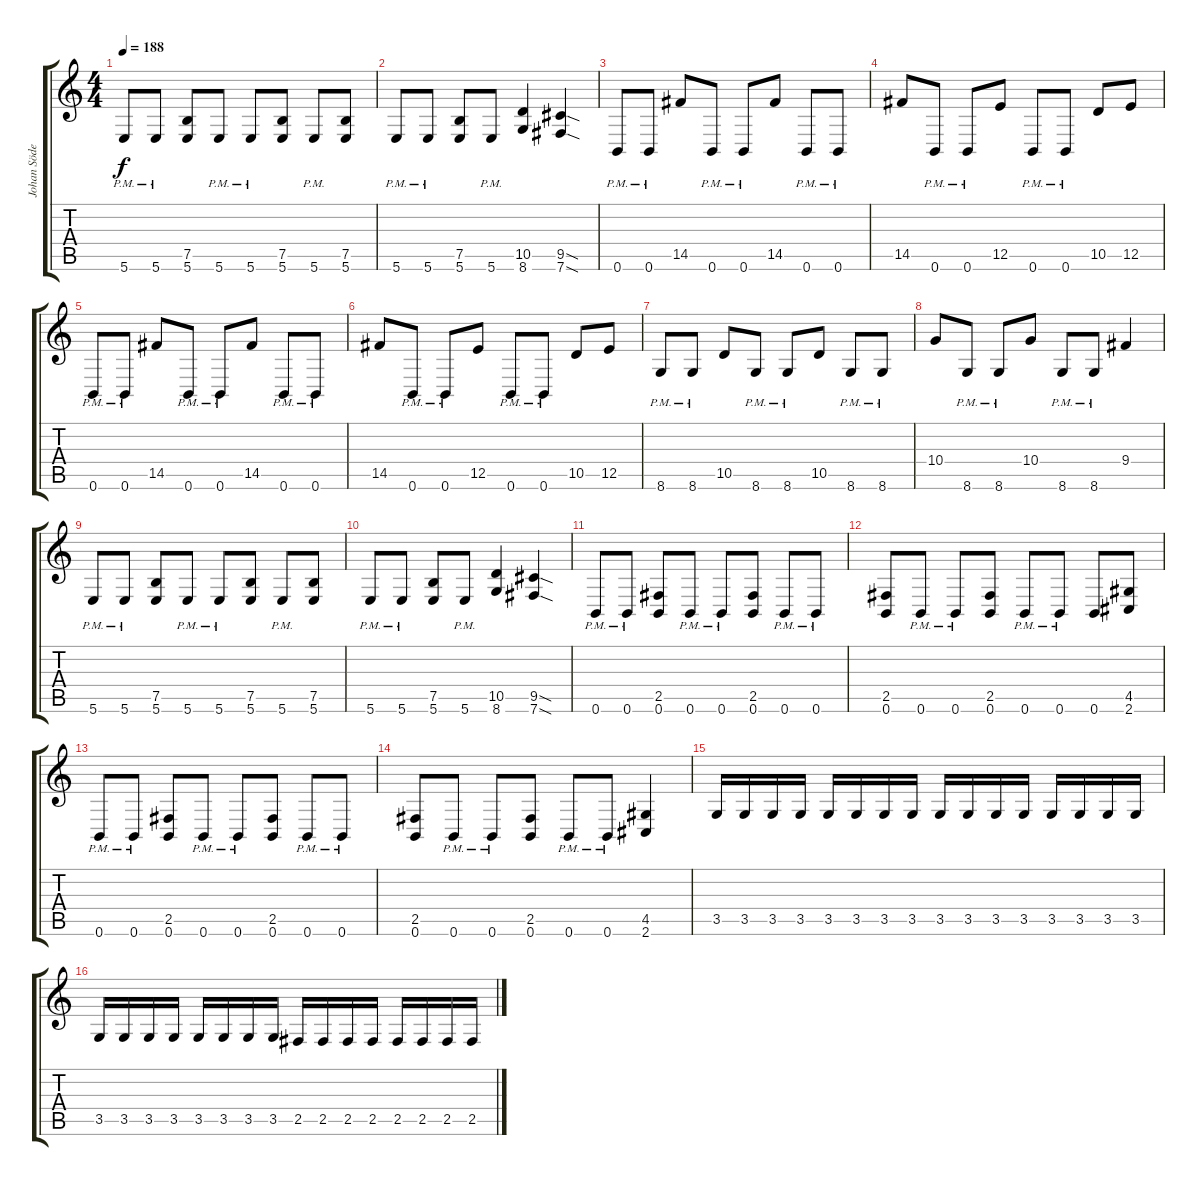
\track ("Johan Söderberg" "Johan Söde") {instrument distortionguitar}
\staff {score tabs}
\tuning (B3 Gb3 D3 A2 E2 B1) {hide}
\ts (4 4)
\tempo 188
\clef g2
\ks c
5.6{pm}.8{dy f} 5.6{pm}.8 (7.5 5.6).8 5.6{pm}.8 5.6{pm}.8 (7.5 5.6).8 5.6{pm}.8 (7.5 5.6).8 |
5.6{pm}.8 5.6{pm}.8 (7.5 5.6).8 5.6{pm}.8 (10.5 8.6).4 (9.5{sod} 7.6{sod}).4 |
0.6{pm}.8 0.6{pm}.8 14.5.8 0.6{pm}.8 0.6{pm}.8 14.5.8 0.6{pm}.8 0.6{pm}.8 |
14.5.8 0.6{pm}.8 0.6{pm}.8 12.5.8 0.6{pm}.8 0.6{pm}.8 10.5.8 12.5.8 |
0.6{pm}.8 0.6{pm}.8 14.5.8 0.6{pm}.8 0.6{pm}.8 14.5.8 0.6{pm}.8 0.6{pm}.8 |
14.5.8 0.6{pm}.8 0.6{pm}.8 12.5.8 0.6{pm}.8 0.6{pm}.8 10.5.8 12.5.8 |
8.6{pm}.8 8.6{pm}.8 10.5.8 8.6{pm}.8 8.6{pm}.8 10.5.8 8.6{pm}.8 8.6{pm}.8 |
10.4.8 8.6{pm}.8 8.6{pm}.8 10.4.8 8.6{pm}.8 8.6{pm}.8 9.4.4 |
5.6{pm}.8 5.6{pm}.8 (7.5 5.6).8 5.6{pm}.8 5.6{pm}.8 (7.5 5.6).8 5.6{pm}.8 (7.5 5.6).8 |
5.6{pm}.8 5.6{pm}.8 (7.5 5.6).8 5.6{pm}.8 (10.5 8.6).4 (9.5{sod} 7.6{sod}).4 |
0.6{pm}.8 0.6{pm}.8 (2.5 0.6).8 0.6{pm}.8 0.6{pm}.8 (2.5 0.6).8 0.6{pm}.8 0.6{pm}.8 |
(2.5 0.6).8 0.6{pm}.8 0.6{pm}.8 (2.5 0.6).8 0.6{pm}.8 0.6{pm}.8 0.6.8 (4.5 2.6).8 |
0.6{pm}.8 0.6{pm}.8 (2.5 0.6).8 0.6{pm}.8 0.6{pm}.8 (2.5 0.6).8 0.6{pm}.8 0.6{pm}.8 |
(2.5 0.6).8 0.6{pm}.8 0.6{pm}.8 (2.5 0.6).8 0.6{pm}.8 0.6{pm}.8 (4.5 2.6).4 |
3.5.16 3.5.16 3.5.16 3.5.16 3.5.16 3.5.16 3.5.16 3.5.16 3.5.16 3.5.16 3.5.16 3.5.16 3.5.16 3.5.16 3.5.16 3.5.16 |
3.5.16 3.5.16 3.5.16 3.5.16 3.5.16 3.5.16 3.5.16 3.5.16 2.5.16 2.5.16 2.5.16 2.5.16 2.5.16 2.5.16 2.5.16 2.5.16
